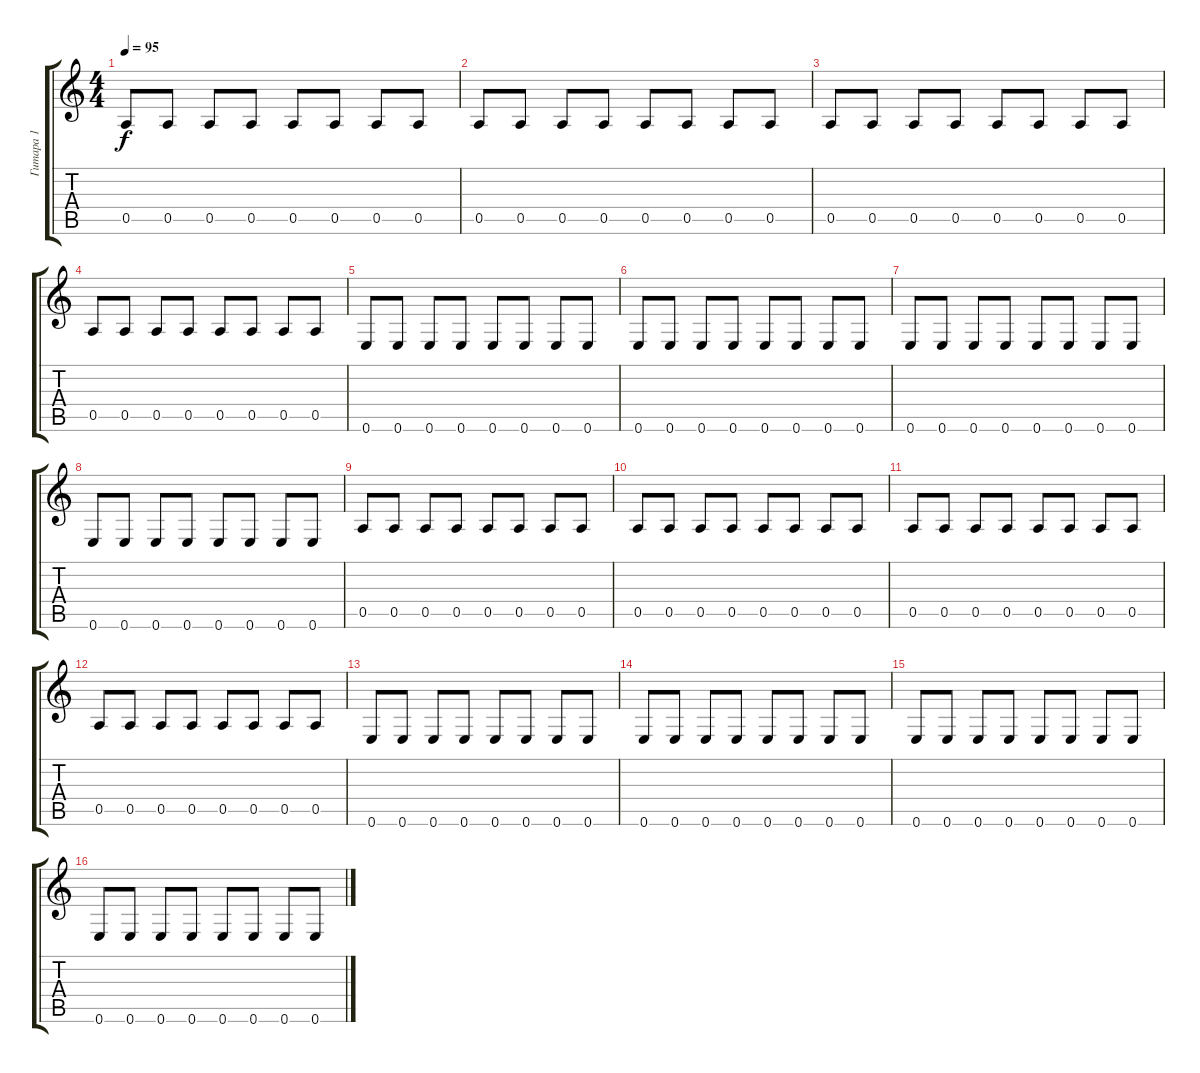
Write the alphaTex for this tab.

\track ("Гитара 1" "Гитара 1") {instrument distortionguitar}
\staff {score tabs}
\tuning (E4 B3 G3 D3 A2 E2) {hide}
\ts (4 4)
\tempo 95
\clef g2
\ks c
0.5.8{dy f} 0.5.8 0.5.8 0.5.8 0.5.8 0.5.8 0.5.8 0.5.8 |
0.5.8 0.5.8 0.5.8 0.5.8 0.5.8 0.5.8 0.5.8 0.5.8 |
0.5.8 0.5.8 0.5.8 0.5.8 0.5.8 0.5.8 0.5.8 0.5.8 |
0.5.8 0.5.8 0.5.8 0.5.8 0.5.8 0.5.8 0.5.8 0.5.8 |
0.6.8 0.6.8 0.6.8 0.6.8 0.6.8 0.6.8 0.6.8 0.6.8 |
0.6.8 0.6.8 0.6.8 0.6.8 0.6.8 0.6.8 0.6.8 0.6.8 |
0.6.8 0.6.8 0.6.8 0.6.8 0.6.8 0.6.8 0.6.8 0.6.8 |
0.6.8 0.6.8 0.6.8 0.6.8 0.6.8 0.6.8 0.6.8 0.6.8 |
0.5.8 0.5.8 0.5.8 0.5.8 0.5.8 0.5.8 0.5.8 0.5.8 |
0.5.8 0.5.8 0.5.8 0.5.8 0.5.8 0.5.8 0.5.8 0.5.8 |
0.5.8 0.5.8 0.5.8 0.5.8 0.5.8 0.5.8 0.5.8 0.5.8 |
0.5.8 0.5.8 0.5.8 0.5.8 0.5.8 0.5.8 0.5.8 0.5.8 |
0.6.8 0.6.8 0.6.8 0.6.8 0.6.8 0.6.8 0.6.8 0.6.8 |
0.6.8 0.6.8 0.6.8 0.6.8 0.6.8 0.6.8 0.6.8 0.6.8 |
0.6.8 0.6.8 0.6.8 0.6.8 0.6.8 0.6.8 0.6.8 0.6.8 |
0.6.8 0.6.8 0.6.8 0.6.8 0.6.8 0.6.8 0.6.8 0.6.8
